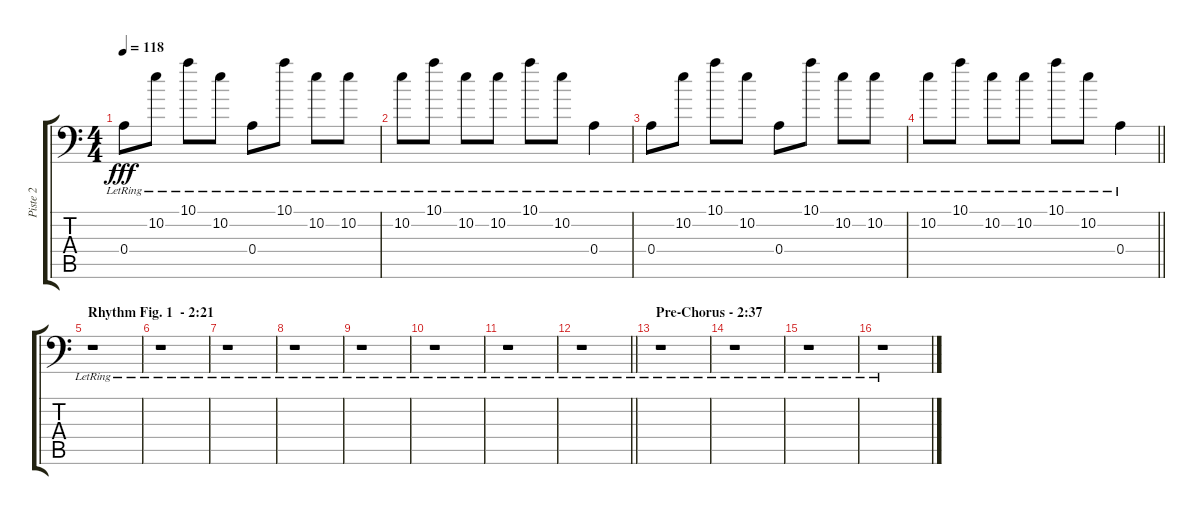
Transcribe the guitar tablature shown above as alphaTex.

\track ("Piste 2" "Piste 2") {instrument electricguitarclean}
\staff {score tabs}
\tuning (B3 Gb3 D3 A2 E2 A1) {hide}
\ts (4 4)
\tempo 118
\clef f4
\ks c
0.4{lr}.8{dy fff} 10.2{lr}.8 10.1{lr}.8 10.2{lr}.8 0.4{lr}.8 10.1{lr}.8 10.2{lr}.8 10.2{lr}.8 |
10.2{lr}.8 10.1{lr}.8 10.2{lr}.8 10.2{lr}.8 10.1{lr}.8 10.2{lr}.8 0.4{lr}.4 |
0.4{lr}.8 10.2{lr}.8 10.1{lr}.8 10.2{lr}.8 0.4{lr}.8 10.1{lr}.8 10.2{lr}.8 10.2{lr}.8 |
\barLineRight lightlight
10.2{lr}.8 10.1{lr}.8 10.2{lr}.8 10.2{lr}.8 10.1{lr}.8 10.2{lr}.8 0.4{lr}.4 |
\section ("" "Rhythm Fig. 1  - 2:21")
r.1 |
r.1 |
r.1 |
r.1 |
r.1 |
r.1 |
r.1 |
\barLineRight lightlight
r.1 |
\section ("" "Pre-Chorus - 2:37 ")
r.1 |
r.1 |
r.1 |
r.1
